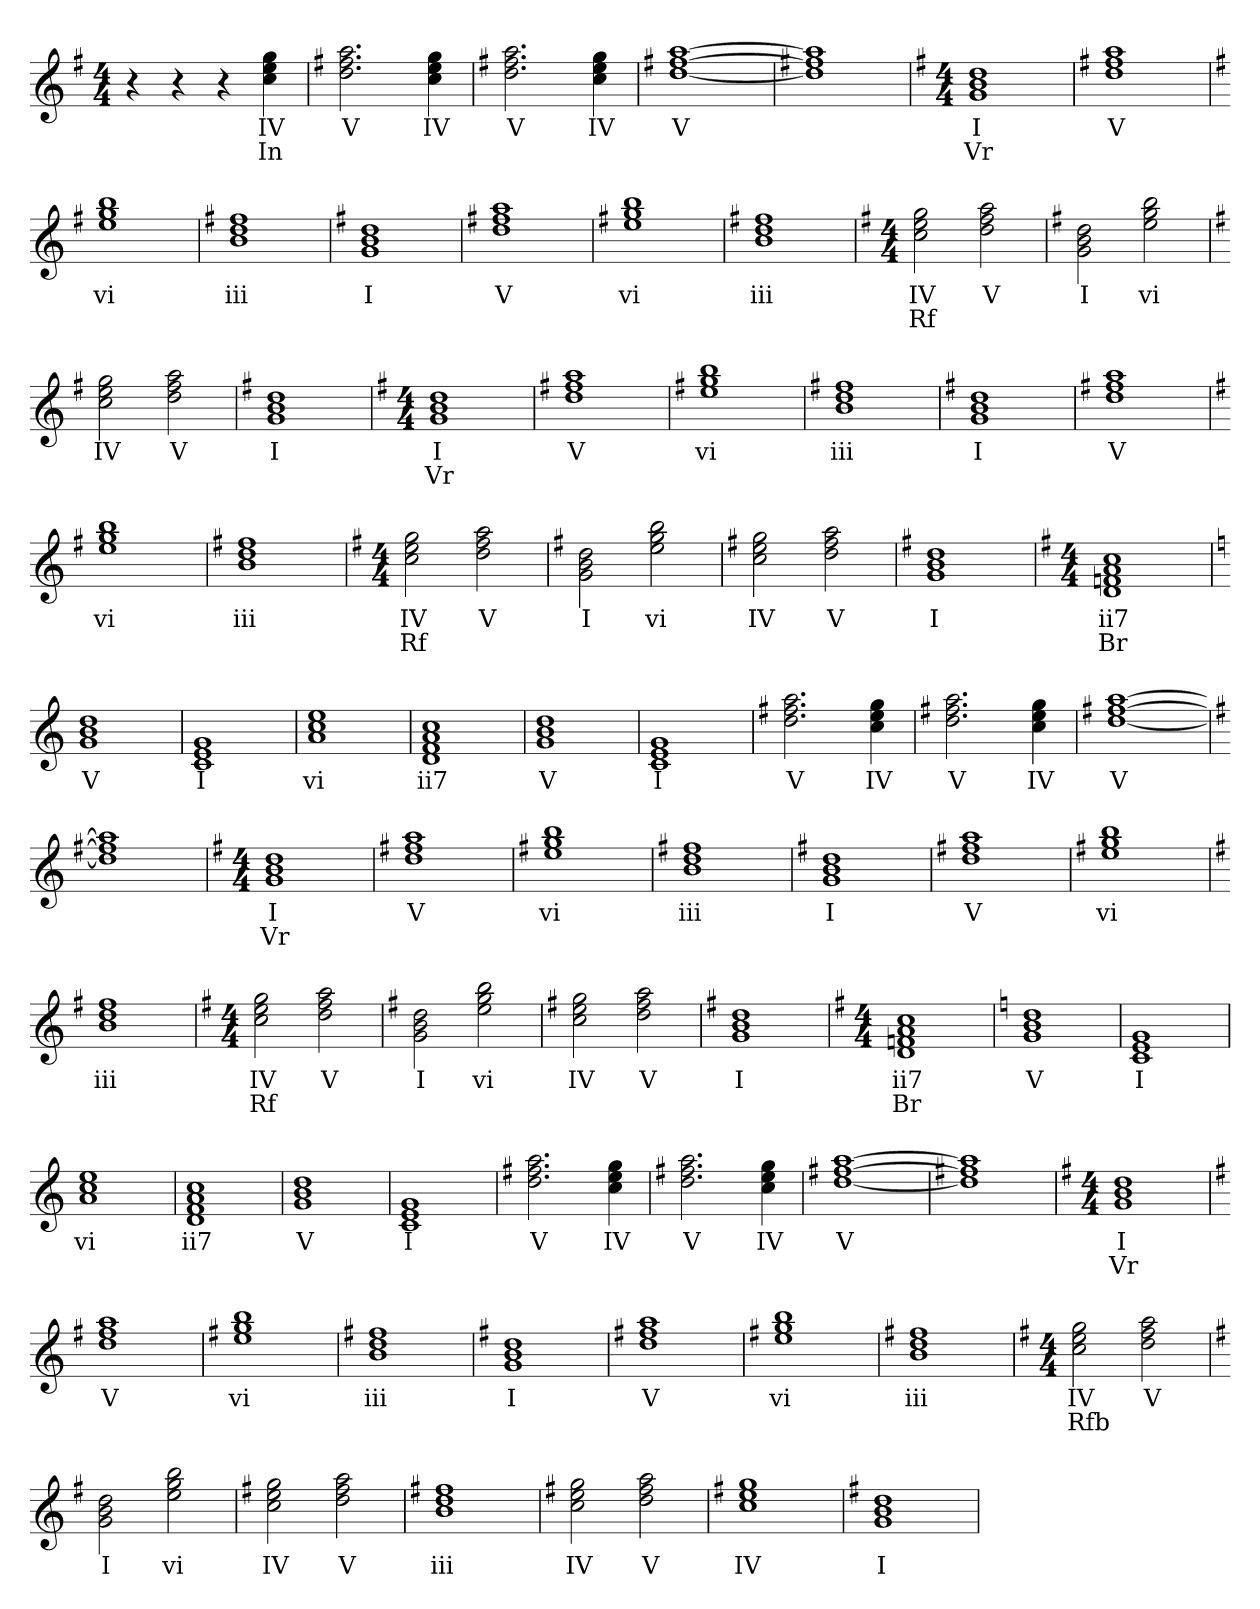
**kern	**text	**text
*part1	*part1	*part1
*staff1	*staff1	*staff1
*k[f#]	*	*
*G:	*	*
*M4/4	*	*
=	=	=
4r	.	.
4r	.	.
4r	.	.
4cc 4ee 4gg	IV	In
=	=	=
*k[f#]	*	*
*G:	*	*
2.dd 2.ff# 2.aa	V	.
4cc 4ee 4gg	IV	.
=	=	=
*k[f#]	*	*
*G:	*	*
2.dd 2.ff# 2.aa	V	.
4cc 4ee 4gg	IV	.
=	=	=
*k[f#]	*	*
*G:	*	*
[1dd [1ff# [1aa	V	.
=	=	=
*k[f#]	*	*
*G:	*	*
1dd] 1ff#] 1aa]	.	.
=	=	=
*k[f#]	*	*
*G:	*	*
*M4/4	*	*
1g 1b 1dd	I	Vr
=	=	=
*k[f#]	*	*
*G:	*	*
1dd 1ff# 1aa	V	.
=	=	=
*k[f#]	*	*
*G:	*	*
1ee 1gg 1bb	vi	.
=	=	=
*k[f#]	*	*
*G:	*	*
1b 1dd 1ff#	iii	.
=	=	=
*k[f#]	*	*
*G:	*	*
1g 1b 1dd	I	.
=	=	=
*k[f#]	*	*
*G:	*	*
1dd 1ff# 1aa	V	.
=	=	=
*k[f#]	*	*
*G:	*	*
1ee 1gg 1bb	vi	.
=	=	=
*k[f#]	*	*
*G:	*	*
1b 1dd 1ff#	iii	.
=	=	=
*k[f#]	*	*
*G:	*	*
*M4/4	*	*
2cc 2ee 2gg	IV	Rf
2dd 2ff# 2aa	V	.
=	=	=
*k[f#]	*	*
*G:	*	*
2g 2b 2dd	I	.
2ee 2gg 2bb	vi	.
=	=	=
*k[f#]	*	*
*G:	*	*
2cc 2ee 2gg	IV	.
2dd 2ff# 2aa	V	.
=	=	=
*k[f#]	*	*
*G:	*	*
1g 1b 1dd	I	.
=	=	=
*k[f#]	*	*
*G:	*	*
*M4/4	*	*
1g 1b 1dd	I	Vr
=	=	=
*k[f#]	*	*
*G:	*	*
1dd 1ff# 1aa	V	.
=	=	=
*k[f#]	*	*
*G:	*	*
1ee 1gg 1bb	vi	.
=	=	=
*k[f#]	*	*
*G:	*	*
1b 1dd 1ff#	iii	.
=	=	=
*k[f#]	*	*
*G:	*	*
1g 1b 1dd	I	.
=	=	=
*k[f#]	*	*
*G:	*	*
1dd 1ff# 1aa	V	.
=	=	=
*k[f#]	*	*
*G:	*	*
1ee 1gg 1bb	vi	.
=	=	=
*k[f#]	*	*
*G:	*	*
1b 1dd 1ff#	iii	.
=	=	=
*k[f#]	*	*
*G:	*	*
*M4/4	*	*
2cc 2ee 2gg	IV	Rf
2dd 2ff# 2aa	V	.
=	=	=
*k[f#]	*	*
*G:	*	*
2g 2b 2dd	I	.
2ee 2gg 2bb	vi	.
=	=	=
*k[f#]	*	*
*G:	*	*
2cc 2ee 2gg	IV	.
2dd 2ff# 2aa	V	.
=	=	=
*k[f#]	*	*
*G:	*	*
1g 1b 1dd	I	.
=	=	=
*k[f#]	*	*
*G:	*	*
*M4/4	*	*
1d 1fn 1a 1cc	ii7	Br
=	=	=
*k[]	*	*
*C:	*	*
1g 1b 1dd	V	.
=	=	=
*k[]	*	*
*C:	*	*
1c 1e 1g	I	.
=	=	=
*k[]	*	*
*C:	*	*
1a 1cc 1ee	vi	.
=	=	=
*k[]	*	*
*C:	*	*
1d 1f 1a 1cc	ii7	.
=	=	=
*k[]	*	*
*C:	*	*
1g 1b 1dd	V	.
=	=	=
*k[]	*	*
*C:	*	*
1c 1e 1g	I	.
=	=	=
*k[f#]	*	*
*G:	*	*
2.dd 2.ff# 2.aa	V	.
4cc 4ee 4gg	IV	.
=	=	=
*k[f#]	*	*
*G:	*	*
2.dd 2.ff# 2.aa	V	.
4cc 4ee 4gg	IV	.
=	=	=
*k[f#]	*	*
*G:	*	*
[1dd [1ff# [1aa	V	.
=	=	=
*k[f#]	*	*
*G:	*	*
1dd] 1ff#] 1aa]	.	.
=	=	=
*k[f#]	*	*
*G:	*	*
*M4/4	*	*
1g 1b 1dd	I	Vr
=	=	=
*k[f#]	*	*
*G:	*	*
1dd 1ff# 1aa	V	.
=	=	=
*k[f#]	*	*
*G:	*	*
1ee 1gg 1bb	vi	.
=	=	=
*k[f#]	*	*
*G:	*	*
1b 1dd 1ff#	iii	.
=	=	=
*k[f#]	*	*
*G:	*	*
1g 1b 1dd	I	.
=	=	=
*k[f#]	*	*
*G:	*	*
1dd 1ff# 1aa	V	.
=	=	=
*k[f#]	*	*
*G:	*	*
1ee 1gg 1bb	vi	.
=	=	=
*k[f#]	*	*
*G:	*	*
1b 1dd 1ff#	iii	.
=	=	=
*k[f#]	*	*
*G:	*	*
*M4/4	*	*
2cc 2ee 2gg	IV	Rf
2dd 2ff# 2aa	V	.
=	=	=
*k[f#]	*	*
*G:	*	*
2g 2b 2dd	I	.
2ee 2gg 2bb	vi	.
=	=	=
*k[f#]	*	*
*G:	*	*
2cc 2ee 2gg	IV	.
2dd 2ff# 2aa	V	.
=	=	=
*k[f#]	*	*
*G:	*	*
1g 1b 1dd	I	.
=	=	=
*k[f#]	*	*
*G:	*	*
*M4/4	*	*
1d 1fn 1a 1cc	ii7	Br
=	=	=
*k[]	*	*
*C:	*	*
1g 1b 1dd	V	.
=	=	=
*k[]	*	*
*C:	*	*
1c 1e 1g	I	.
=	=	=
*k[]	*	*
*C:	*	*
1a 1cc 1ee	vi	.
=	=	=
*k[]	*	*
*C:	*	*
1d 1f 1a 1cc	ii7	.
=	=	=
*k[]	*	*
*C:	*	*
1g 1b 1dd	V	.
=	=	=
*k[]	*	*
*C:	*	*
1c 1e 1g	I	.
=	=	=
*k[f#]	*	*
*G:	*	*
2.dd 2.ff# 2.aa	V	.
4cc 4ee 4gg	IV	.
=	=	=
*k[f#]	*	*
*G:	*	*
2.dd 2.ff# 2.aa	V	.
4cc 4ee 4gg	IV	.
=	=	=
*k[f#]	*	*
*G:	*	*
[1dd [1ff# [1aa	V	.
=	=	=
*k[f#]	*	*
*G:	*	*
1dd] 1ff#] 1aa]	.	.
=	=	=
*k[f#]	*	*
*G:	*	*
*M4/4	*	*
1g 1b 1dd	I	Vr
=	=	=
*k[f#]	*	*
*G:	*	*
1dd 1ff# 1aa	V	.
=	=	=
*k[f#]	*	*
*G:	*	*
1ee 1gg 1bb	vi	.
=	=	=
*k[f#]	*	*
*G:	*	*
1b 1dd 1ff#	iii	.
=	=	=
*k[f#]	*	*
*G:	*	*
1g 1b 1dd	I	.
=	=	=
*k[f#]	*	*
*G:	*	*
1dd 1ff# 1aa	V	.
=	=	=
*k[f#]	*	*
*G:	*	*
1ee 1gg 1bb	vi	.
=	=	=
*k[f#]	*	*
*G:	*	*
1b 1dd 1ff#	iii	.
=	=	=
*k[f#]	*	*
*G:	*	*
*M4/4	*	*
2cc 2ee 2gg	IV	Rfb
2dd 2ff# 2aa	V	.
=	=	=
*k[f#]	*	*
*G:	*	*
2g 2b 2dd	I	.
2ee 2gg 2bb	vi	.
=	=	=
*k[f#]	*	*
*G:	*	*
2cc 2ee 2gg	IV	.
2dd 2ff# 2aa	V	.
=	=	=
*k[f#]	*	*
*G:	*	*
1b 1dd 1ff#	iii	.
=	=	=
*k[f#]	*	*
*G:	*	*
2cc 2ee 2gg	IV	.
2dd 2ff# 2aa	V	.
=	=	=
*k[f#]	*	*
*G:	*	*
1cc 1ee 1gg	IV	.
=	=	=
*k[f#]	*	*
*G:	*	*
1g 1b 1dd	I	.
=	=	=
*-	*-	*-
